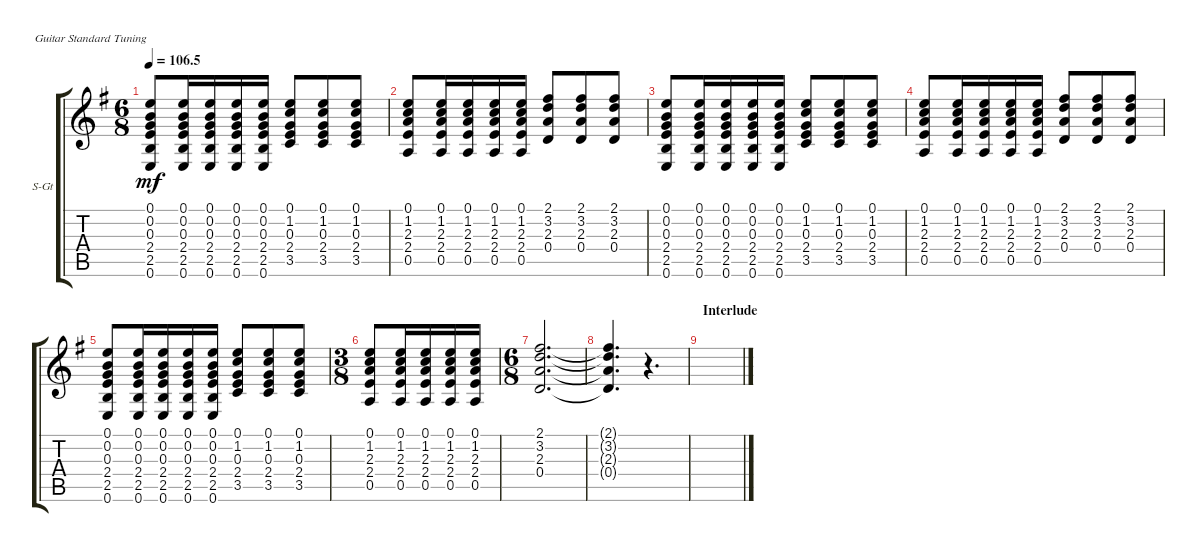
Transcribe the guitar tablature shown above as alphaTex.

\defaultSystemsLayout 4
\bracketExtendMode groupsimilarinstruments
\firstSystemTrackNameOrientation horizontal
\otherSystemsTrackNameOrientation horizontal
\track ("Steel Guitar" "S-Gt") {instrument acousticguitarsteel}
\staff {score tabs}
\tuning (E4 B3 G3 D3 A2 E2)
\ts (6 8)
\tempo
106.5
\accidentals auto
\clef g2
\ottava regular
\simile none
\scale
0.333333
\ks g
(0.6 2.5 2.4 0.3 0.2 0.1).8{dy mf} (0.6 2.5 2.4 0.3 0.2 0.1).16 (0.6 2.5 2.4 0.3 0.2 0.1).16 (0.6 2.5 2.4 0.3 0.2 0.1).16 (0.6 2.5 2.4 0.3 0.2 0.1).16 (3.5 2.4 0.3 1.2 0.1).8 (3.5 2.4 0.3 1.2 0.1).8 (3.5 2.4 0.3 1.2 0.1).8 |
\scale
0.333333 (0.5 2.4 2.3 1.2 0.1).8 (0.5 2.4 2.3 1.2 0.1).16 (0.5 2.4 2.3 1.2 0.1).16 (0.5 2.4 2.3 1.2 0.1).16 (0.5 2.4 2.3 1.2 0.1).16 (0.4 2.3 3.2 2.1).8 (0.4 2.3 3.2 2.1).8 (0.4 2.3 3.2 2.1).8 |
\scale
0.333333 (0.6 2.5 2.4 0.3 0.2 0.1).8 (0.6 2.5 2.4 0.3 0.2 0.1).16 (0.6 2.5 2.4 0.3 0.2 0.1).16 (0.6 2.5 2.4 0.3 0.2 0.1).16 (0.6 2.5 2.4 0.3 0.2 0.1).16 (3.5 2.4 0.3 1.2 0.1).8 (3.5 2.4 0.3 1.2 0.1).8 (3.5 2.4 0.3 1.2 0.1).8 |
\scale
0.333333 (0.5 2.4 2.3 1.2 0.1).8 (0.5 2.4 2.3 1.2 0.1).16 (0.5 2.4 2.3 1.2 0.1).16 (0.5 2.4 2.3 1.2 0.1).16 (0.5 2.4 2.3 1.2 0.1).16 (0.4 2.3 3.2 2.1).8 (0.4 2.3 3.2 2.1).8 (0.4 2.3 3.2 2.1).8 |
\scale
0.333333 (0.6 2.5 2.4 0.3 0.2 0.1).8 (0.6 2.5 2.4 0.3 0.2 0.1).16 (0.6 2.5 2.4 0.3 0.2 0.1).16 (0.6 2.5 2.4 0.3 0.2 0.1).16 (0.6 2.5 2.4 0.3 0.2 0.1).16 (3.5 2.4 0.3 1.2 0.1).8 (3.5 2.4 0.3 1.2 0.1).8 (3.5 2.4 0.3 1.2 0.1).8 |
\ts (3 8)
\scale
0.39527 (0.5 2.4 2.3 1.2 0.1).8 (0.5 2.4 2.3 1.2 0.1).16 (0.5 2.4 2.3 1.2 0.1).16 (0.5 2.4 2.3 1.2 0.1).16 (0.5 2.4 2.3 1.2 0.1).16 |
\ts (6 8)
\scale
0.39527 (0.4 2.3 3.2 2.1).2{d} |
\scale
0.209459 (0.4{t} 2.3{t} 3.2{t} 2.1{t}).4{d} r.4{d} |
\section ("" "Interlude")
\scale
0.333333 |
\scale
0.333333 |
\scale
0.333333 |
\scale
0.333333 |
\scale
0.333333 |
\scale
0.333333 |
\scale
0.333333 |
\scale
0.333333
